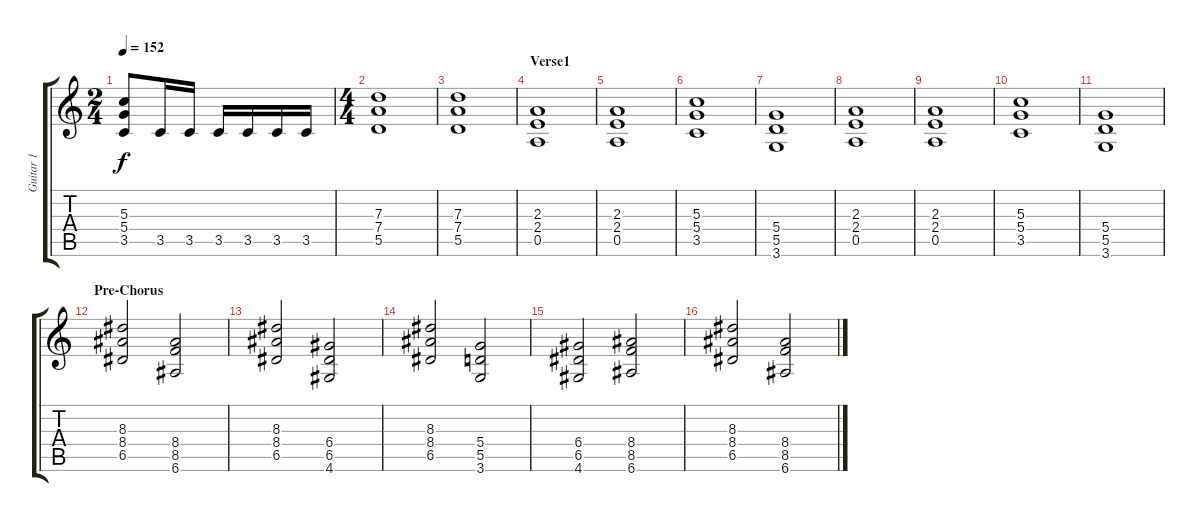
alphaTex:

\track ("Guitar 1" "Guitar 1") {instrument distortionguitar}
\staff {score tabs}
\tuning (E4 B3 G3 D3 A2 E2) {hide}
\ts (2 4)
\tempo 152
\clef g2
\ks c
(5.3 5.4 3.5).8{dy f} 3.5.16 3.5.16 3.5.16 3.5.16 3.5.16 3.5.16 |
\ts (4 4)
(7.3 7.4 5.5).1 |
(7.3 7.4 5.5).1 |
\section ("" "Verse1")
(2.3 2.4 0.5).1 |
(2.3 2.4 0.5).1 |
(5.3 5.4 3.5).1 |
(5.4 5.5 3.6).1 |
(2.3 2.4 0.5).1 |
(2.3 2.4 0.5).1 |
(5.3 5.4 3.5).1 |
(5.4 5.5 3.6).1 |
\section ("" "Pre-Chorus")
(8.3 8.4 6.5).2 (8.4 8.5 6.6).2 |
(8.3 8.4 6.5).2 (6.4 6.5 4.6).2 |
(8.3 8.4 6.5).2 (5.4 5.5 3.6).2 |
(6.4 6.5 4.6).2 (8.4 8.5 6.6).2 |
(8.3 8.4 6.5).2 (8.4 8.5 6.6).2
